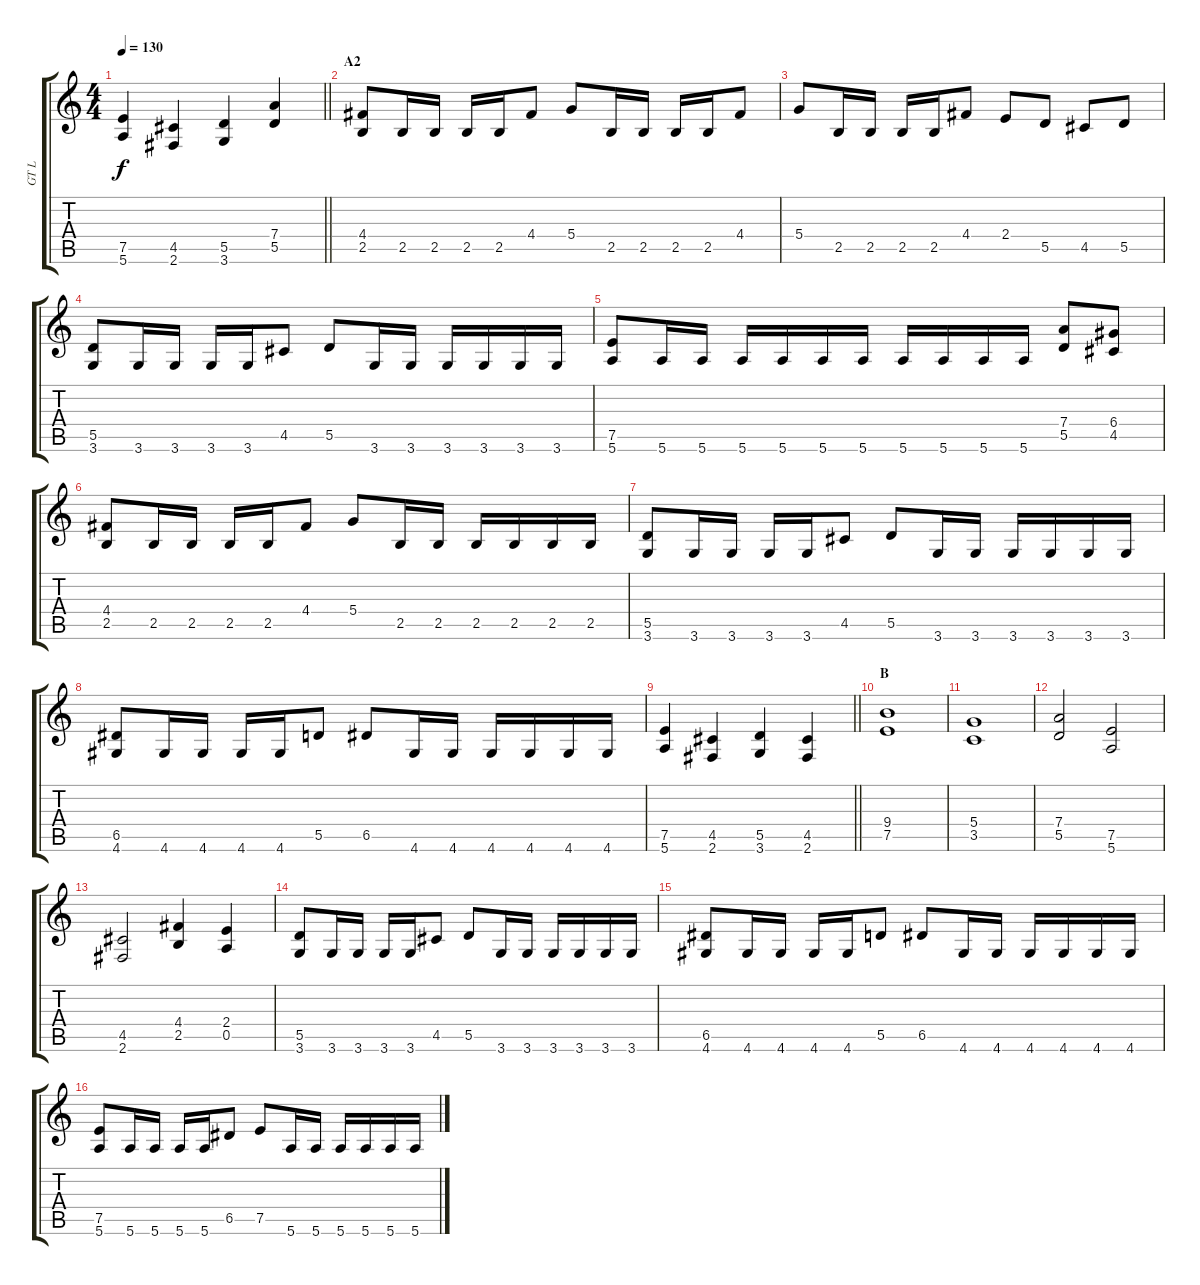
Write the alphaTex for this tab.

\track ("GT L" "GT L") {instrument distortionguitar}
\staff {score tabs}
\tuning (E4 B3 G3 D3 A2 E2) {hide}
\ts (4 4)
\tempo 130
\clef g2
\barLineRight lightlight
\ks c
(7.5 5.6).4{dy f} (4.5 2.6).4 (5.5 3.6).4 (7.4 5.5).4 |
\section ("" "A2")
(4.4 2.5).8 2.5.16 2.5.16 2.5.16 2.5.16 4.4.8 5.4.8 2.5.16 2.5.16 2.5.16 2.5.16 4.4.8 |
5.4.8 2.5.16 2.5.16 2.5.16 2.5.16 4.4.8 2.4.8 5.5.8 4.5.8 5.5.8 |
(5.5 3.6).8 3.6.16 3.6.16 3.6.16 3.6.16 4.5.8 5.5.8 3.6.16 3.6.16 3.6.16 3.6.16 3.6.16 3.6.16 |
(7.5 5.6).8 5.6.16 5.6.16 5.6.16 5.6.16 5.6.16 5.6.16 5.6.16 5.6.16 5.6.16 5.6.16 (7.4 5.5).8 (6.4 4.5).8 |
(4.4 2.5).8 2.5.16 2.5.16 2.5.16 2.5.16 4.4.8 5.4.8 2.5.16 2.5.16 2.5.16 2.5.16 2.5.16 2.5.16 |
(5.5 3.6).8 3.6.16 3.6.16 3.6.16 3.6.16 4.5.8 5.5.8 3.6.16 3.6.16 3.6.16 3.6.16 3.6.16 3.6.16 |
(6.5 4.6).8 4.6.16 4.6.16 4.6.16 4.6.16 5.5.8 6.5.8 4.6.16 4.6.16 4.6.16 4.6.16 4.6.16 4.6.16 |
\barLineRight lightlight
(7.5 5.6).4 (4.5 2.6).4 (5.5 3.6).4 (4.5 2.6).4 |
\section ("" "B")
(9.4 7.5).1 |
(5.4 3.5).1 |
(7.4 5.5).2 (7.5 5.6).2 |
(4.5 2.6).2 (4.4 2.5).4 (2.4 0.5).4 |
(5.5 3.6).8 3.6.16 3.6.16 3.6.16 3.6.16 4.5.8 5.5.8 3.6.16 3.6.16 3.6.16 3.6.16 3.6.16 3.6.16 |
(6.5 4.6).8 4.6.16 4.6.16 4.6.16 4.6.16 5.5.8 6.5.8 4.6.16 4.6.16 4.6.16 4.6.16 4.6.16 4.6.16 |
(7.5 5.6).8 5.6.16 5.6.16 5.6.16 5.6.16 6.5.8 7.5.8 5.6.16 5.6.16 5.6.16 5.6.16 5.6.16 5.6.16
